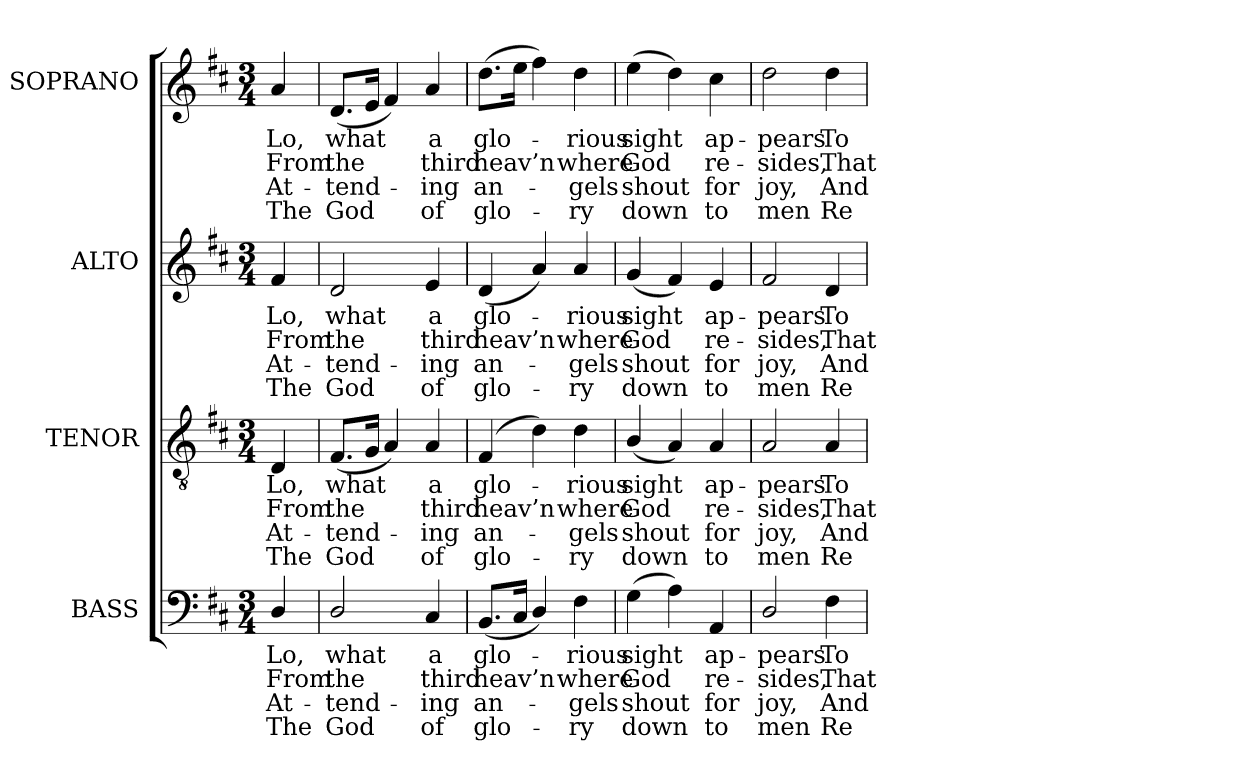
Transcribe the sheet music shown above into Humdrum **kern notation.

**kern	**text	**text	**text	**text	**kern	**text	**text	**text	**text	**kern	**text	**text	**text	**text	**kern	**text	**text	**text	**text
*part4	*part4	*part4	*part4	*part4	*part3	*part3	*part3	*part3	*part3	*part2	*part2	*part2	*part2	*part2	*part1	*part1	*part1	*part1	*part1
*staff4	*staff4	*staff4	*staff4	*staff4	*staff3	*staff3	*staff3	*staff3	*staff3	*staff2	*staff2	*staff2	*staff2	*staff2	*staff1	*staff1	*staff1	*staff1	*staff1
*I"BASS	*	*	*	*	*I"TENOR	*	*	*	*	*I"ALTO	*	*	*	*	*I"SOPRANO	*	*	*	*
*I'B.	*	*	*	*	*I'T.	*	*	*	*	*I'A.	*	*	*	*	*I'S.	*	*	*	*
!!LO:PB:g=z
*clefF4	*	*	*	*	*clefGv2	*	*	*	*	*clefG2	*	*	*	*	*clefG2	*	*	*	*
*	*	*	*	*	*ITrd7c12	*	*	*	*	*	*	*	*	*	*	*	*	*	*
*k[f#c#]	*	*	*	*	*k[f#c#]	*	*	*	*	*k[f#c#]	*	*	*	*	*k[f#c#]	*	*	*	*
*D:	*	*	*	*	*D:	*	*	*	*	*D:	*	*	*	*	*D:	*	*	*	*
*M3/4	*	*	*	*	*M3/4	*	*	*	*	*M3/4	*	*	*	*	*M3/4	*	*	*	*
=	=	=	=	=	=	=	=	=	=	=	=	=	=	=	=	=	=	=	=
!	!LO:LY:b:color=#000000	!LO:LY:b:color=#000000	!LO:LY:b:color=#000000	!LO:LY:b:color=#000000	!	!	!	!	!	!	!	!	!	!	!	!	!	!	!
!	!	!	!	!	!	!LO:LY:b:color=#000000	!LO:LY:b:color=#000000	!LO:LY:b:color=#000000	!LO:LY:b:color=#000000	!	!	!	!	!	!	!	!	!	!
!	!	!	!	!	!	!	!	!	!	!	!LO:LY:b:color=#000000	!LO:LY:b:color=#000000	!LO:LY:b:color=#000000	!LO:LY:b:color=#000000	!	!	!	!	!
!	!	!	!	!	!	!	!	!	!	!	!	!	!	!	!	!LO:LY:b:color=#000000	!LO:LY:b:color=#000000	!LO:LY:b:color=#000000	!LO:LY:b:color=#000000
4Di/	Lo,	From	At-	-The	4DDi/	Lo,	From	At-	-The	4f#i/	Lo,	From	At-	-The	4ai/	Lo,	From	At-	-The
=1	=1	=1	=1	=1	=1	=1	=1	=1	=1	=1	=1	=1	=1	=1	=1	=1	=1	=1	=1
!	!LO:LY:b:color=#000000	!LO:LY:b:color=#000000	!LO:LY:b:color=#000000	!LO:LY:b:color=#000000	!	!	!	!	!	!	!	!	!	!	!	!	!	!	!
!	!	!	!	!	!	!LO:LY:b:color=#000000	!LO:LY:b:color=#000000	!LO:LY:b:color=#000000	!LO:LY:b:color=#000000	!	!	!	!	!	!	!	!	!	!
!	!	!	!	!	!	!	!	!	!	!	!LO:LY:b:color=#000000	!LO:LY:b:color=#000000	!LO:LY:b:color=#000000	!LO:LY:b:color=#000000	!	!	!	!	!
!	!	!	!	!	!	!	!	!	!	!	!	!	!	!	!	!LO:LY:b:color=#000000	!LO:LY:b:color=#000000	!LO:LY:b:color=#000000	!LO:LY:b:color=#000000
2Di/	what	the	tend-	-God	(8.FF#i/L	what	the	tend-	-God	2di/	what	the	tend-	-God	(8.di/L	what	the	tend-	-God
.	.	.	.	.	16GGi/Jk	.	.	.	.	.	.	.	.	.	16ei/Jk	.	.	.	.
.	.	.	.	.	4AAi/)	.	.	.	.	.	.	.	.	.	4f#i/)	.	.	.	.
!	!LO:LY:b:color=#000000	!LO:LY:b:color=#000000	!LO:LY:b:color=#000000	!LO:LY:b:color=#000000	!	!	!	!	!	!	!	!	!	!	!	!	!	!	!
!	!	!	!	!	!	!LO:LY:b:color=#000000	!LO:LY:b:color=#000000	!LO:LY:b:color=#000000	!LO:LY:b:color=#000000	!	!	!	!	!	!	!	!	!	!
!	!	!	!	!	!	!	!	!	!	!	!LO:LY:b:color=#000000	!LO:LY:b:color=#000000	!LO:LY:b:color=#000000	!LO:LY:b:color=#000000	!	!	!	!	!
!	!	!	!	!	!	!	!	!	!	!	!	!	!	!	!	!LO:LY:b:color=#000000	!LO:LY:b:color=#000000	!LO:LY:b:color=#000000	!LO:LY:b:color=#000000
4C#i/	a	third	ing	of	4AAi/	a	third	ing	of	4ei/	a	third	ing	of	4ai/	a	third	ing	of
=2	=2	=2	=2	=2	=2	=2	=2	=2	=2	=2	=2	=2	=2	=2	=2	=2	=2	=2	=2
!	!LO:LY:b:color=#000000	!LO:LY:b:color=#000000	!LO:LY:b:color=#000000	!LO:LY:b:color=#000000	!	!	!	!	!	!	!	!	!	!	!	!	!	!	!
!	!	!	!	!	!	!LO:LY:b:color=#000000	!LO:LY:b:color=#000000	!LO:LY:b:color=#000000	!LO:LY:b:color=#000000	!	!	!	!	!	!	!	!	!	!
!	!	!	!	!	!	!	!	!	!	!	!LO:LY:b:color=#000000	!LO:LY:b:color=#000000	!LO:LY:b:color=#000000	!LO:LY:b:color=#000000	!	!	!	!	!
!	!	!	!	!	!	!	!	!	!	!	!	!	!	!	!	!LO:LY:b:color=#000000	!LO:LY:b:color=#000000	!LO:LY:b:color=#000000	!LO:LY:b:color=#000000
(8.BBi/L	glo-	heav’n	an-	-glo-	(4FF#i/	glo-	heav’n	an-	-glo-	(4di/	glo-	heav’n	an-	-glo-	(8.ddi\L	glo-	heav’n	an-	-glo-
16C#i/Jk	.	.	.	.	.	.	.	.	.	.	.	.	.	.	16eei\Jk	.	.	.	.
4Di/)	.	.	.	.	4Di\)	.	.	.	.	4ai/)	.	.	.	.	4ff#i\)	.	.	.	.
!	!LO:LY:b:color=#000000	!LO:LY:b:color=#000000	!LO:LY:b:color=#000000	!LO:LY:b:color=#000000	!	!	!	!	!	!	!	!	!	!	!	!	!	!	!
!	!	!	!	!	!	!LO:LY:b:color=#000000	!LO:LY:b:color=#000000	!LO:LY:b:color=#000000	!LO:LY:b:color=#000000	!	!	!	!	!	!	!	!	!	!
!	!	!	!	!	!	!	!	!	!	!	!LO:LY:b:color=#000000	!LO:LY:b:color=#000000	!LO:LY:b:color=#000000	!LO:LY:b:color=#000000	!	!	!	!	!
!	!	!	!	!	!	!	!	!	!	!	!	!	!	!	!	!LO:LY:b:color=#000000	!LO:LY:b:color=#000000	!LO:LY:b:color=#000000	!LO:LY:b:color=#000000
4F#i\	-rious	where	-gels	ry	4Di\	-rious	where	-gels	ry	4ai/	-rious	where	-gels	ry	4ddi\	-rious	where	-gels	ry
=3	=3	=3	=3	=3	=3	=3	=3	=3	=3	=3	=3	=3	=3	=3	=3	=3	=3	=3	=3
!	!LO:LY:b:color=#000000	!LO:LY:b:color=#000000	!LO:LY:b:color=#000000	!LO:LY:b:color=#000000	!	!	!	!	!	!	!	!	!	!	!	!	!	!	!
!	!	!	!	!	!	!LO:LY:b:color=#000000	!LO:LY:b:color=#000000	!LO:LY:b:color=#000000	!LO:LY:b:color=#000000	!	!	!	!	!	!	!	!	!	!
!	!	!	!	!	!	!	!	!	!	!	!LO:LY:b:color=#000000	!LO:LY:b:color=#000000	!LO:LY:b:color=#000000	!LO:LY:b:color=#000000	!	!	!	!	!
!	!	!	!	!	!	!	!	!	!	!	!	!	!	!	!	!LO:LY:b:color=#000000	!LO:LY:b:color=#000000	!LO:LY:b:color=#000000	!LO:LY:b:color=#000000
(4Gi\	sight	God	shout	down	(4BBi/	sight	God	shout	down	(4gi/	sight	God	shout	down	(4eei\	sight	God	shout	down
4Ai\)	.	.	.	.	4AAi/)	.	.	.	.	4f#i/)	.	.	.	.	4ddi\)	.	.	.	.
!	!LO:LY:b:color=#000000	!LO:LY:b:color=#000000	!LO:LY:b:color=#000000	!LO:LY:b:color=#000000	!	!	!	!	!	!	!	!	!	!	!	!	!	!	!
!	!	!	!	!	!	!LO:LY:b:color=#000000	!LO:LY:b:color=#000000	!LO:LY:b:color=#000000	!LO:LY:b:color=#000000	!	!	!	!	!	!	!	!	!	!
!	!	!	!	!	!	!	!	!	!	!	!LO:LY:b:color=#000000	!LO:LY:b:color=#000000	!LO:LY:b:color=#000000	!LO:LY:b:color=#000000	!	!	!	!	!
!	!	!	!	!	!	!	!	!	!	!	!	!	!	!	!	!LO:LY:b:color=#000000	!LO:LY:b:color=#000000	!LO:LY:b:color=#000000	!LO:LY:b:color=#000000
4AAi/	ap-	re-	for	to	4AAi/	ap-	re-	for	to	4ei/	ap-	re-	for	to	4cc#i\	ap-	re-	for	to
=4	=4	=4	=4	=4	=4	=4	=4	=4	=4	=4	=4	=4	=4	=4	=4	=4	=4	=4	=4
!	!LO:LY:b:color=#000000	!LO:LY:b:color=#000000	!LO:LY:b:color=#000000	!LO:LY:b:color=#000000	!	!	!	!	!	!	!	!	!	!	!	!	!	!	!
!	!	!	!	!	!	!LO:LY:b:color=#000000	!LO:LY:b:color=#000000	!LO:LY:b:color=#000000	!LO:LY:b:color=#000000	!	!	!	!	!	!	!	!	!	!
!	!	!	!	!	!	!	!	!	!	!	!LO:LY:b:color=#000000	!LO:LY:b:color=#000000	!LO:LY:b:color=#000000	!LO:LY:b:color=#000000	!	!	!	!	!
!	!	!	!	!	!	!	!	!	!	!	!	!	!	!	!	!LO:LY:b:color=#000000	!LO:LY:b:color=#000000	!LO:LY:b:color=#000000	!LO:LY:b:color=#000000
2Di/	-pears	-sides,	joy,	men	2AAi/	-pears	-sides,	joy,	men	2f#i/	-pears	-sides,	joy,	men	2ddi\	-pears	-sides,	joy,	men
!	!LO:LY:b:color=#000000	!LO:LY:b:color=#000000	!LO:LY:b:color=#000000	!LO:LY:b:color=#000000	!	!	!	!	!	!	!	!	!	!	!	!	!	!	!
!	!	!	!	!	!	!LO:LY:b:color=#000000	!LO:LY:b:color=#000000	!LO:LY:b:color=#000000	!LO:LY:b:color=#000000	!	!	!	!	!	!	!	!	!	!
!	!	!	!	!	!	!	!	!	!	!	!LO:LY:b:color=#000000	!LO:LY:b:color=#000000	!LO:LY:b:color=#000000	!LO:LY:b:color=#000000	!	!	!	!	!
!	!	!	!	!	!	!	!	!	!	!	!	!	!	!	!	!LO:LY:b:color=#000000	!LO:LY:b:color=#000000	!LO:LY:b:color=#000000	!LO:LY:b:color=#000000
4F#i\	To	That	And	Re-	4AAi/	To	That	And	Re-	4di/	To	That	And	Re-	4ddi\	To	That	And	Re-
=	=	=	=	=	=	=	=	=	=	=	=	=	=	=	=	=	=	=	=
*-	*-	*-	*-	*-	*-	*-	*-	*-	*-	*-	*-	*-	*-	*-	*-	*-	*-	*-	*-
